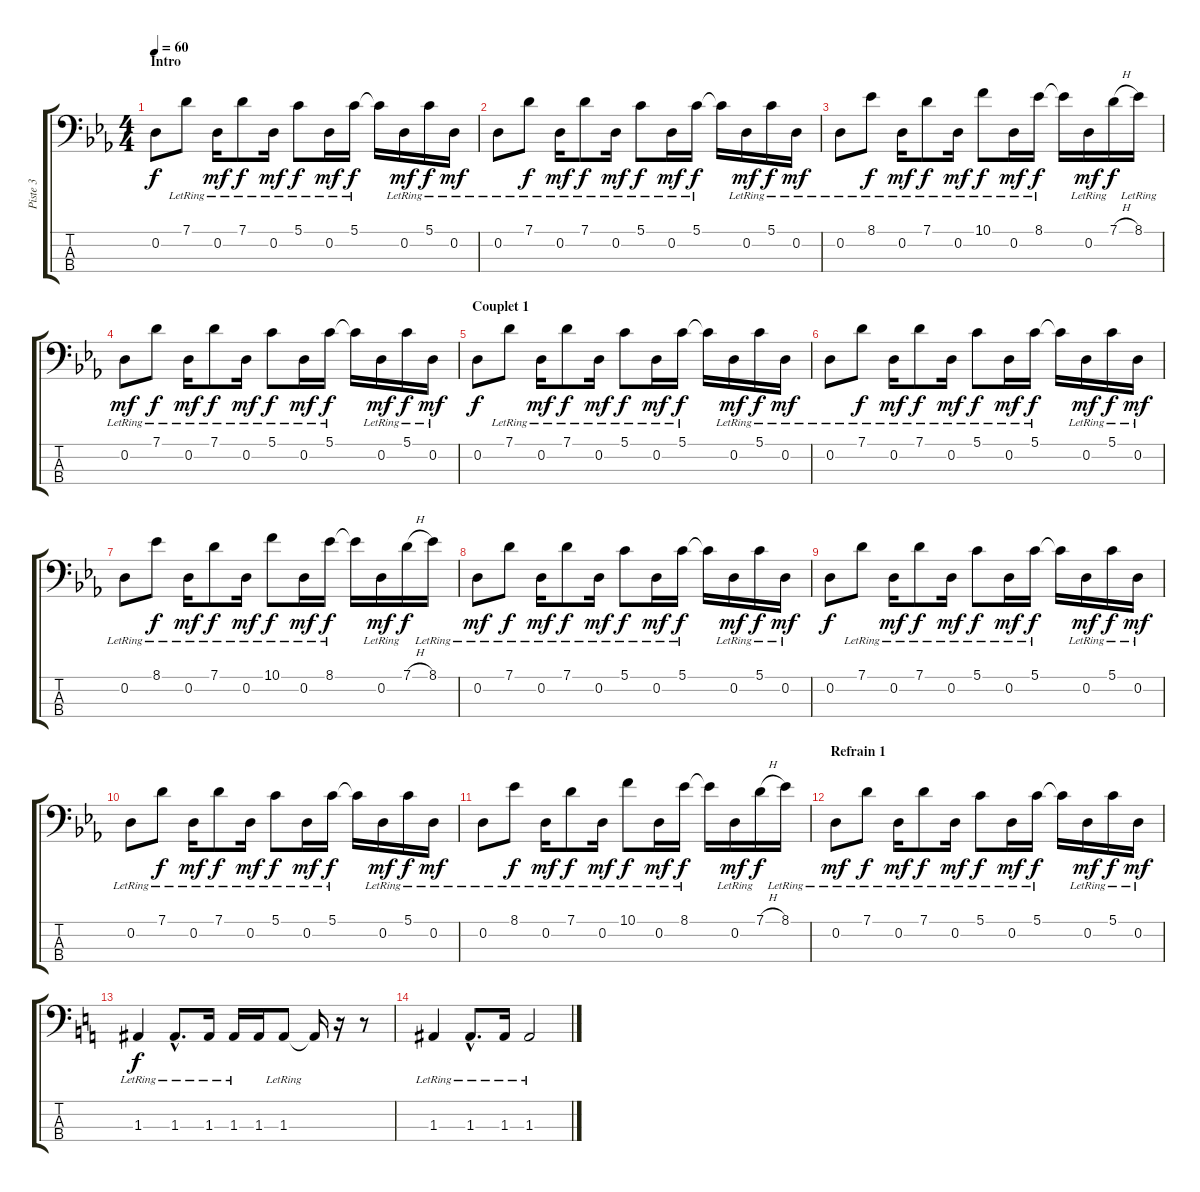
\track ("Piste 3" "Piste 3") {instrument acousticbass}
\staff {score tabs}
\tuning (G2 D2 A1 E1) {hide}
\ts (4 4)
\section ("" "Intro")
\tempo 60
\clef f4
\ks eb
0.2.8{dy f instrument acousticbass} 7.1{lr}.8 0.2{lr}.16{dy mf} 7.1{lr}.8{dy f} 0.2{lr}.16{dy mf} 5.1{lr}.8{dy f} 0.2{lr}.16{dy mf} 5.1{lr}.16{dy f} 5.1{t}.16 0.2{lr}.16{dy mf} 5.1{lr}.16{dy f} 0.2{lr}.16{dy mf} |
0.2{lr}.8 7.1{lr}.8{dy f} 0.2{lr}.16{dy mf} 7.1{lr}.8{dy f} 0.2{lr}.16{dy mf} 5.1{lr}.8{dy f} 0.2{lr}.16{dy mf} 5.1{lr}.16{dy f} 5.1{t}.16 0.2{lr}.16{dy mf} 5.1{lr}.16{dy f} 0.2{lr}.16{dy mf} |
0.2{lr}.8 8.1{lr}.8{dy f} 0.2{lr}.16{dy mf} 7.1{lr}.8{dy f} 0.2{lr}.16{dy mf} 10.1{lr}.8{dy f} 0.2{lr}.16{dy mf} 8.1{lr}.16{dy f} 8.1{t}.16 0.2{lr}.16{dy mf} 7.1{h}.16{dy f} 8.1{lr}.16 |
0.2{lr}.8{dy mf} 7.1{lr}.8{dy f} 0.2{lr}.16{dy mf} 7.1{lr}.8{dy f} 0.2{lr}.16{dy mf} 5.1{lr}.8{dy f} 0.2{lr}.16{dy mf} 5.1{lr}.16{dy f} 5.1{t}.16 0.2{lr}.16{dy mf} 5.1{lr}.16{dy f} 0.2{lr}.16{dy mf} |
\section ("" "Couplet 1")
0.2.8{dy f} 7.1{lr}.8 0.2{lr}.16{dy mf} 7.1{lr}.8{dy f} 0.2{lr}.16{dy mf} 5.1{lr}.8{dy f} 0.2{lr}.16{dy mf} 5.1{lr}.16{dy f} 5.1{t}.16 0.2{lr}.16{dy mf} 5.1{lr}.16{dy f} 0.2{lr}.16{dy mf} |
0.2{lr}.8 7.1{lr}.8{dy f} 0.2{lr}.16{dy mf} 7.1{lr}.8{dy f} 0.2{lr}.16{dy mf} 5.1{lr}.8{dy f} 0.2{lr}.16{dy mf} 5.1{lr}.16{dy f} 5.1{t}.16 0.2{lr}.16{dy mf} 5.1{lr}.16{dy f} 0.2{lr}.16{dy mf} |
0.2{lr}.8 8.1{lr}.8{dy f} 0.2{lr}.16{dy mf} 7.1{lr}.8{dy f} 0.2{lr}.16{dy mf} 10.1{lr}.8{dy f} 0.2{lr}.16{dy mf} 8.1{lr}.16{dy f} 8.1{t}.16 0.2{lr}.16{dy mf} 7.1{h}.16{dy f} 8.1{lr}.16 |
0.2{lr}.8{dy mf} 7.1{lr}.8{dy f} 0.2{lr}.16{dy mf} 7.1{lr}.8{dy f} 0.2{lr}.16{dy mf} 5.1{lr}.8{dy f} 0.2{lr}.16{dy mf} 5.1{lr}.16{dy f} 5.1{t}.16 0.2{lr}.16{dy mf} 5.1{lr}.16{dy f} 0.2{lr}.16{dy mf} |
0.2.8{dy f} 7.1{lr}.8 0.2{lr}.16{dy mf} 7.1{lr}.8{dy f} 0.2{lr}.16{dy mf} 5.1{lr}.8{dy f} 0.2{lr}.16{dy mf} 5.1{lr}.16{dy f} 5.1{t}.16 0.2{lr}.16{dy mf} 5.1{lr}.16{dy f} 0.2{lr}.16{dy mf} |
0.2{lr}.8 7.1{lr}.8{dy f} 0.2{lr}.16{dy mf} 7.1{lr}.8{dy f} 0.2{lr}.16{dy mf} 5.1{lr}.8{dy f} 0.2{lr}.16{dy mf} 5.1{lr}.16{dy f} 5.1{t}.16 0.2{lr}.16{dy mf} 5.1{lr}.16{dy f} 0.2{lr}.16{dy mf} |
0.2{lr}.8 8.1{lr}.8{dy f} 0.2{lr}.16{dy mf} 7.1{lr}.8{dy f} 0.2{lr}.16{dy mf} 10.1{lr}.8{dy f} 0.2{lr}.16{dy mf} 8.1{lr}.16{dy f} 8.1{t}.16 0.2{lr}.16{dy mf} 7.1{h}.16{dy f} 8.1{lr}.16 |
\section ("" "Refrain 1")
0.2{lr}.8{dy mf} 7.1{lr}.8{dy f} 0.2{lr}.16{dy mf} 7.1{lr}.8{dy f} 0.2{lr}.16{dy mf} 5.1{lr}.8{dy f} 0.2{lr}.16{dy mf} 5.1{lr}.16{dy f} 5.1{t}.16 0.2{lr}.16{dy mf} 5.1{lr}.16{dy f} 0.2{lr}.16{dy mf} |
\ks c
1.3{lr}.4{dy f} 1.3{hac lr}.8{d} 1.3{lr}.16 1.3{lr}.16 1.3.16 1.3{lr}.8 1.3{t}.16 r.16 r.8 |
1.3{lr}.4 1.3{hac lr}.8{d} 1.3{lr}.16 1.3{lr}.2
